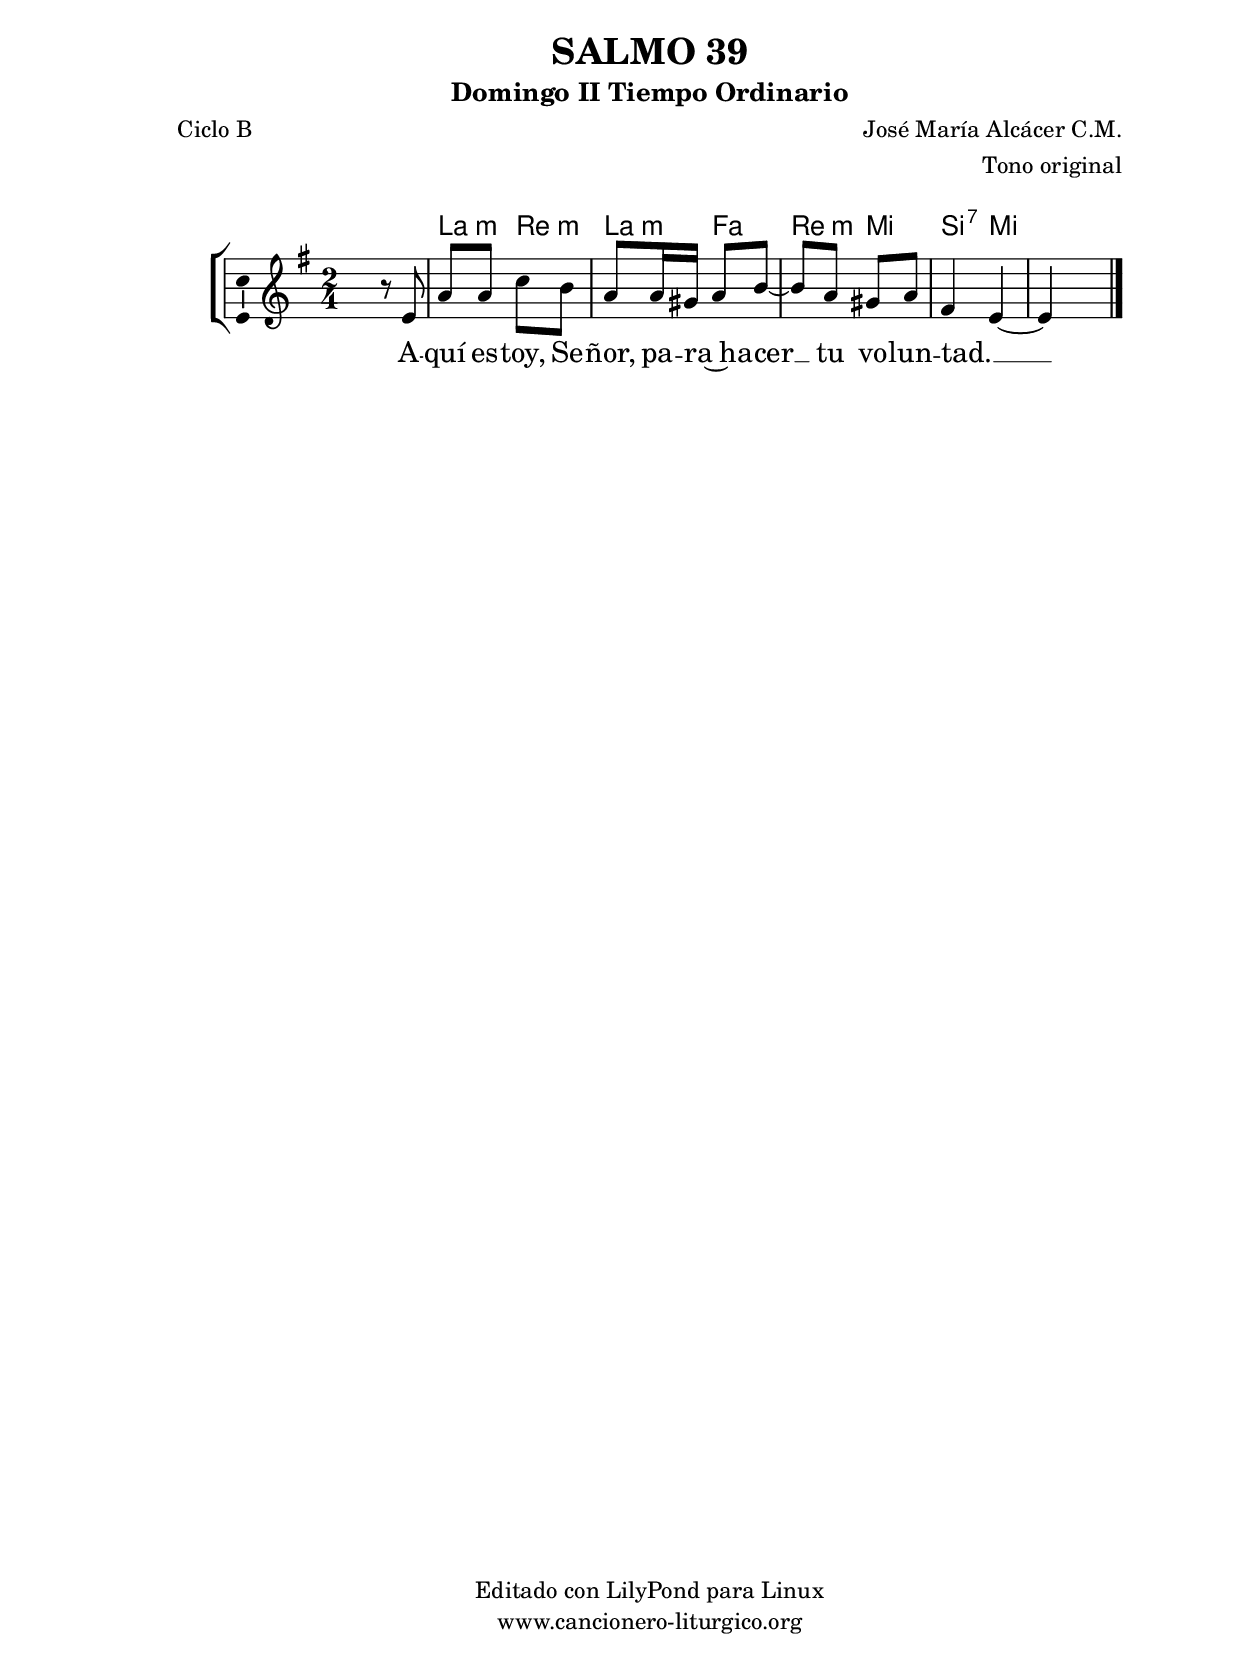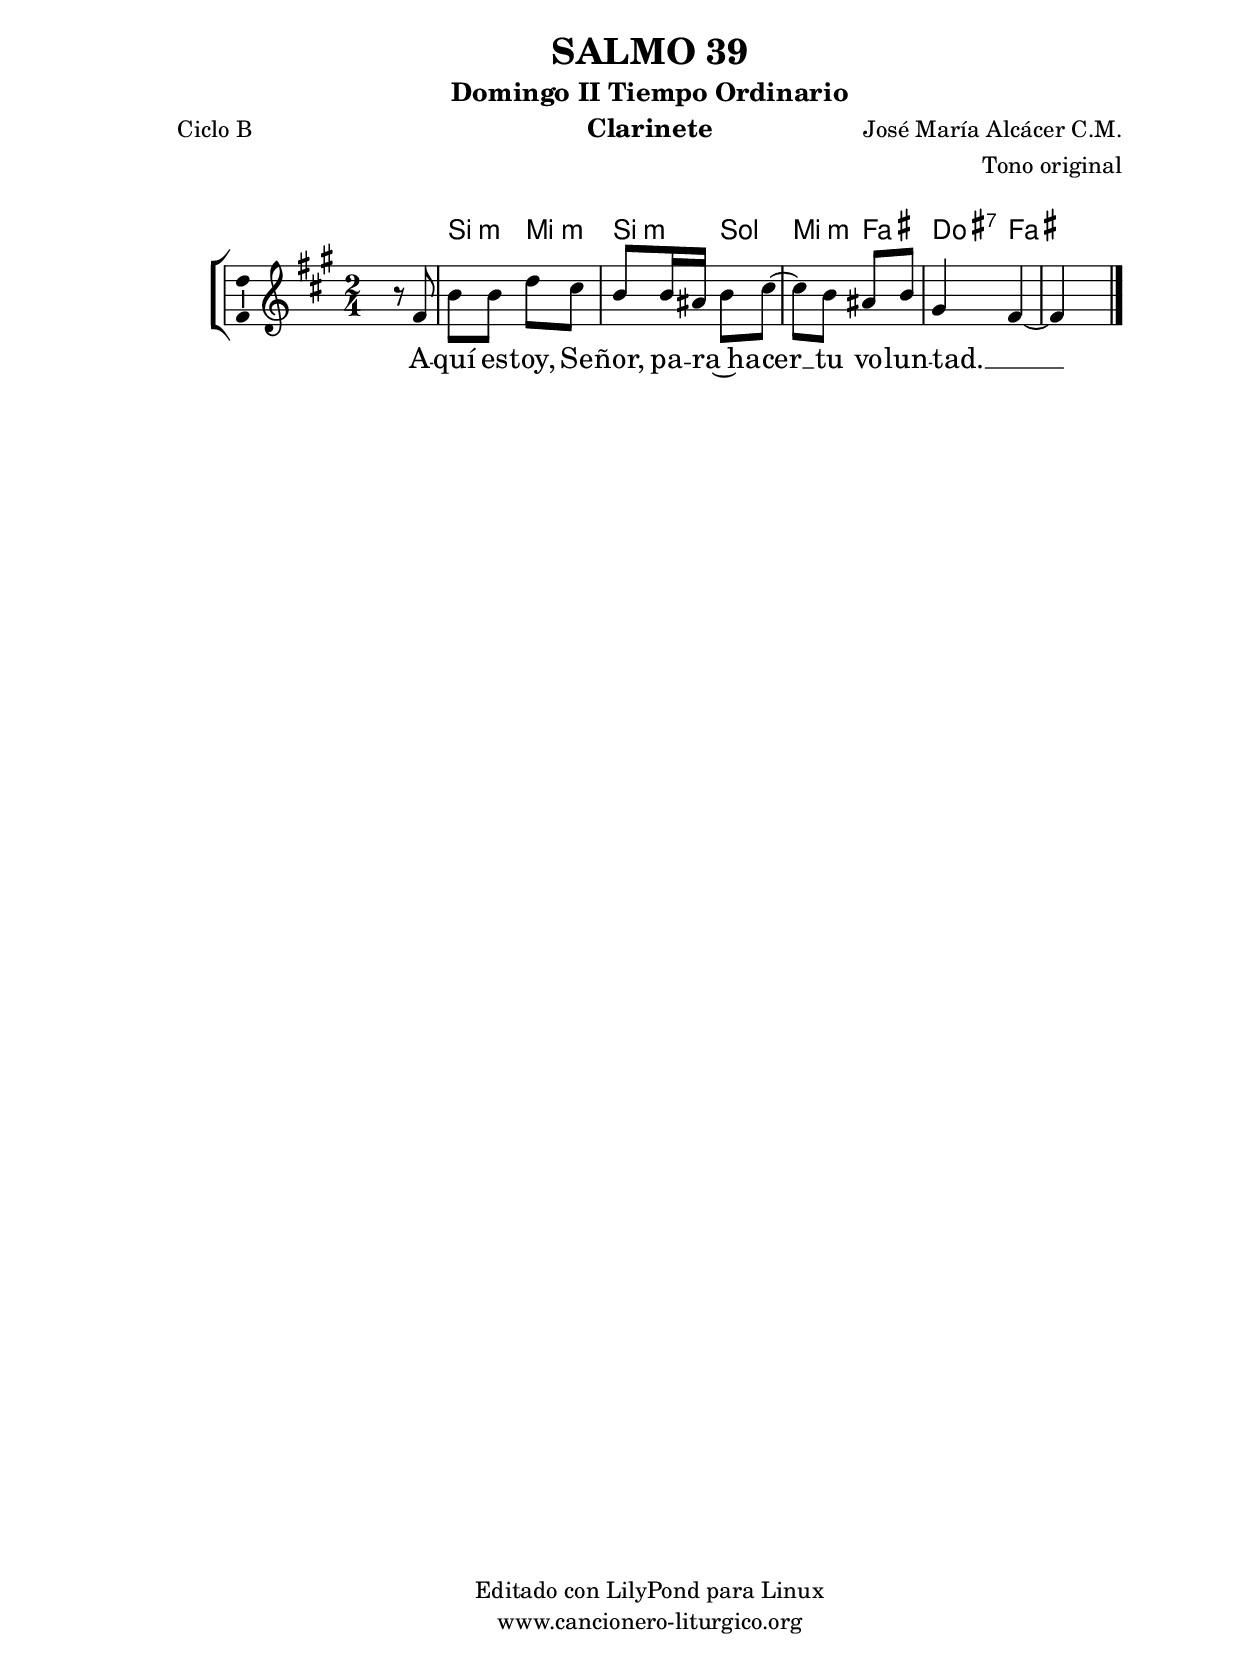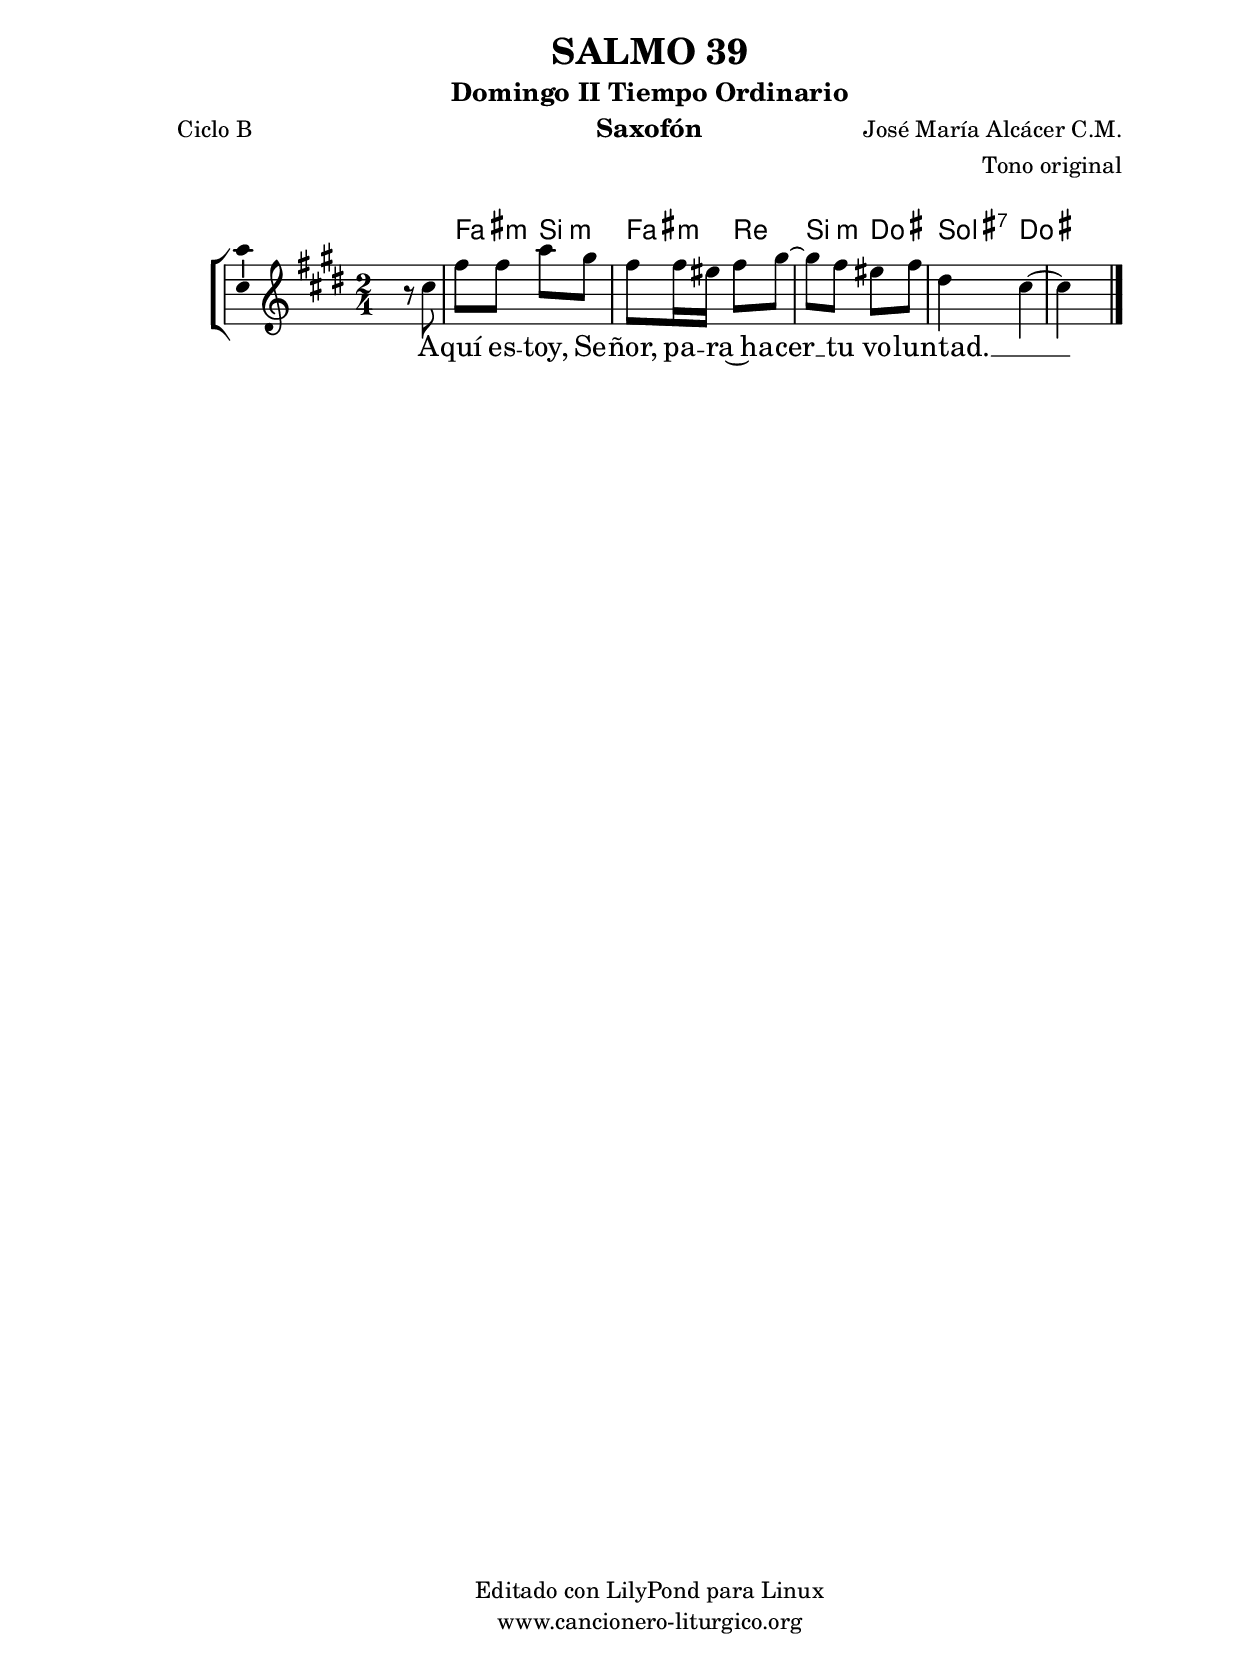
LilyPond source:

%
%para convertir .midi en .wav:
%timidity filename.midi -Ow -o finename.wav
%
%
%Para convertir de .wav a .mp3:
%lame -h -m j filename.wav
%
%
%para escuchar el midi:
%timidity nombrefichero.midi
%


%versión de lilypond para la que se ha escrito esta partitura:
\version "2.16.0"

	%Tamaño papel
	#(set-default-paper-size "a4")
	%Tamaño partitura
	#(set-global-staff-size 20)
	%No responde al pulsar sobre una nota
	#(ly:set-option 'point-and-click #f)

%parámetros del encabezamiento:
\header {
	title = "SALMO 39"
	subtitle = "Domingo II Tiempo Ordinario"
	composer = "José María Alcácer C.M."
	poet = "Ciclo B"
	meter = ""
%	arranger = "Tono original: Mi"
	arranger = "Tono original"
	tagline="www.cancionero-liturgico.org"
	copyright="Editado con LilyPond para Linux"
	tiempo = "Ordinario"
	usos = "Salmo"
	letra = "Aquí estoy, Señor, para hacer tu voluntad."
	}

%parámetros asociados al papel:
\paper  {
	oddHeaderMarkup = \markup {\fill-line { \on-the-fly #not-first-page \fromproperty #'header:title \on-the-fly #not-first-page \fromproperty #'header:composer }}
	evenHeaderMarkup = \markup {\fill-line { \fromproperty #'header:composer \fromproperty #'header:title }}
	#(set-paper-size "a4")
	print-page-number = ##f
	first-page-number = 1
	print-first-page-number = ##f
%	head-separation = 3.0 \cm
	top-margin = 2.0 \cm
	bottom-margin = 0.5\cm
%%%	bottom-margin = -1.0\cm
	left-margin = 3.0 \cm
	line-width = 16.0 \cm 
	indent = 8\mm
	interscoreline = 2.\mm
	between-system-space = 15\mm
%	para que las partituras no llenen la hoja:
	ragged-bottom = ##t
%	idem para la última hoja:
	ragged-last-bottom = ##f
%	para que las partituras llenen el ancho del papel:
	ragged-last = ##f
	after-title-space = 2.5 \cm
%page-count=1
%system-count=8

	%Flexible Vertical Spacing
%	markup-markup-spacing =
%	#'((basic-distance . 15) (minimum-distance . 15) (padding . 3))
	markup-system-spacing =
	#'((basic-distance . 15) (minimum-distance . 15) (padding . 3))
	system-system-spacing =
	#'((basic-distance . 15) (minimum-distance . 15) (padding . 3))
	score-system-spacing =
	#'((basic-distance . 15) (minimum-distance . 15) (padding . 5))
%	top-system-spacing = % header
%	#'((basic-distance . 8) (minimum-distance . 0) (padding . 3))
%	top-markup-spacing =
%	#'((basic-distance . 20) (minimum-distance . 20) (padding . 3))
	last-bottom-spacing = % footer
	#'((basic-distance . 5) (minimum-distance . 5) (padding . 3))
%	score-markup-spacing =
%	#'((basic-distance . 16) (minimum-distance . 13) (padding . 3))

	}


%parámetros que afectan a toda la partitura:
global =  {
	%clave de sol (G):
	\clef G
	%armadura:
%	\transpose e g
	\key e \minor
	\tempo 4=58
	\set Score.tempoHideNote = ##t
	}


acordes = {
	\italianChords
	\chordmode {
%	\transpose e g
{

s2
a4:m d:m a:m f d:m e b:7 e s s

	}
	}
}

melodia = 
%	\transpose e g
{
	\relative c'{

\time 2/4

s4 r8 e8
a8 a c b
a8 a16 gis a8 b~
b8 a gis a
fis4 e~
e4 s4

	\bar "|."
	}
	}


texto = \lyricmode {
A -- quí es -- toy, Se -- ñor, pa -- ra~ha _ -- cer __ tu vo -- lun -- tad. __ _
	}


acordesStaff = \context ChordNames = acordesStaff <<
	\set chordChanges = ##t
	\acordes
	>>


vozStaff = \context Voice = vozStaff
\with {\consists "Ambitus_engraver"}
<<
%	\set Staff.instrumentName = ""
%	\set Staff.shortInstrumentName = ""
%	\set Staff.midiInstrument = #"clarinet"
%	\set Staff.midiInstrument = #"cello"
%	\set Staff.midiInstrument = #"flute"
	\set Staff.midiInstrument = #"electric guitar (jazz)"
%	\set Staff.midiInstrument = #"english horn"
%	\set Staff.midiInstrument = #"violin"
%	\set Staff.midiInstrument = #"glockenspiel"
	\set Staff.midiMinimumVolume = #0.7
	\set Staff.midiMaximumVolume = #0.9
	\global
	\melodia
	>>


textoStaff = \context Lyrics = textoStaff <<
	\lyricsto vozStaff \texto
	>>

\book {
	\score {
		\context ChoirStaff {
			\override StaffGroup.SystemStartBracket #'collapse-height = #1
			\override Score.SystemStartBar #'collapse-height = #1
			<<
			\acordesStaff
			\vozStaff
			\textoStaff
			>>
			}
		\layout {
	    		\context {
				\Lyrics
				\override LyricText #'font-size = #2
				}
	   		 \context {
				\Score
				%fontSize = #3
				\override StaffSymbol #'staff-space = #(magstep +3)
				%\override Beam #'thickness = #0.55
				%\override SpacingSpanner #'spacing-increment = #1.0
				%\override Slur #'height-limit = #1.5
				}
			}
		}
	\score {
		\unfoldRepeats
		\context ChoirStaff {
			<<
			\acordesStaff
			\vozStaff
			>>
			}
		\midi {
	  		\context {
	  			\Score
				tempoWholesPerMinute = #(ly:make-moment 70 4)
				}
			}
		}
	}

%Partitura para clarinete
#(define output-suffix "C")
\book {
	\header{
		instrument = "Clarinete"
		}
	\score {
		\context ChoirStaff {
			\override StaffGroup.SystemStartBracket #'collapse-height = #1
			\override Score.SystemStartBar #'collapse-height = #1
\transpose c d
			<<
			\acordesStaff
			\vozStaff
			\textoStaff
			>>
			}
		\layout {
	    		\context {
				\Lyrics
				\override LyricText #'font-size = #2
				}
	   		 \context {
				\Score
				%fontSize = #3
				\override StaffSymbol #'staff-space = #(magstep +3)
				%\override Beam #'thickness = #0.55
				%\override SpacingSpanner #'spacing-increment = #1.0
				%\override Slur #'height-limit = #1.5
				}
			}
		}
	}

%Partitura para saxofón
#(define output-suffix "S")
\book {
	\header{
		instrument = "Saxofón"
		}
	\score {
		\context ChoirStaff {
			\override StaffGroup.SystemStartBracket #'collapse-height = #1
			\override Score.SystemStartBar #'collapse-height = #1
\transpose c a
			<<
			\acordesStaff
			\vozStaff
			\textoStaff
			>>
			}
		\layout {
	    		\context {
				\Lyrics
				\override LyricText #'font-size = #2
				}
	   		 \context {
				\Score
				%fontSize = #3
				\override StaffSymbol #'staff-space = #(magstep +3)
				%\override Beam #'thickness = #0.55
				%\override SpacingSpanner #'spacing-increment = #1.0
				%\override Slur #'height-limit = #1.5
				}
			}
		}
	}

